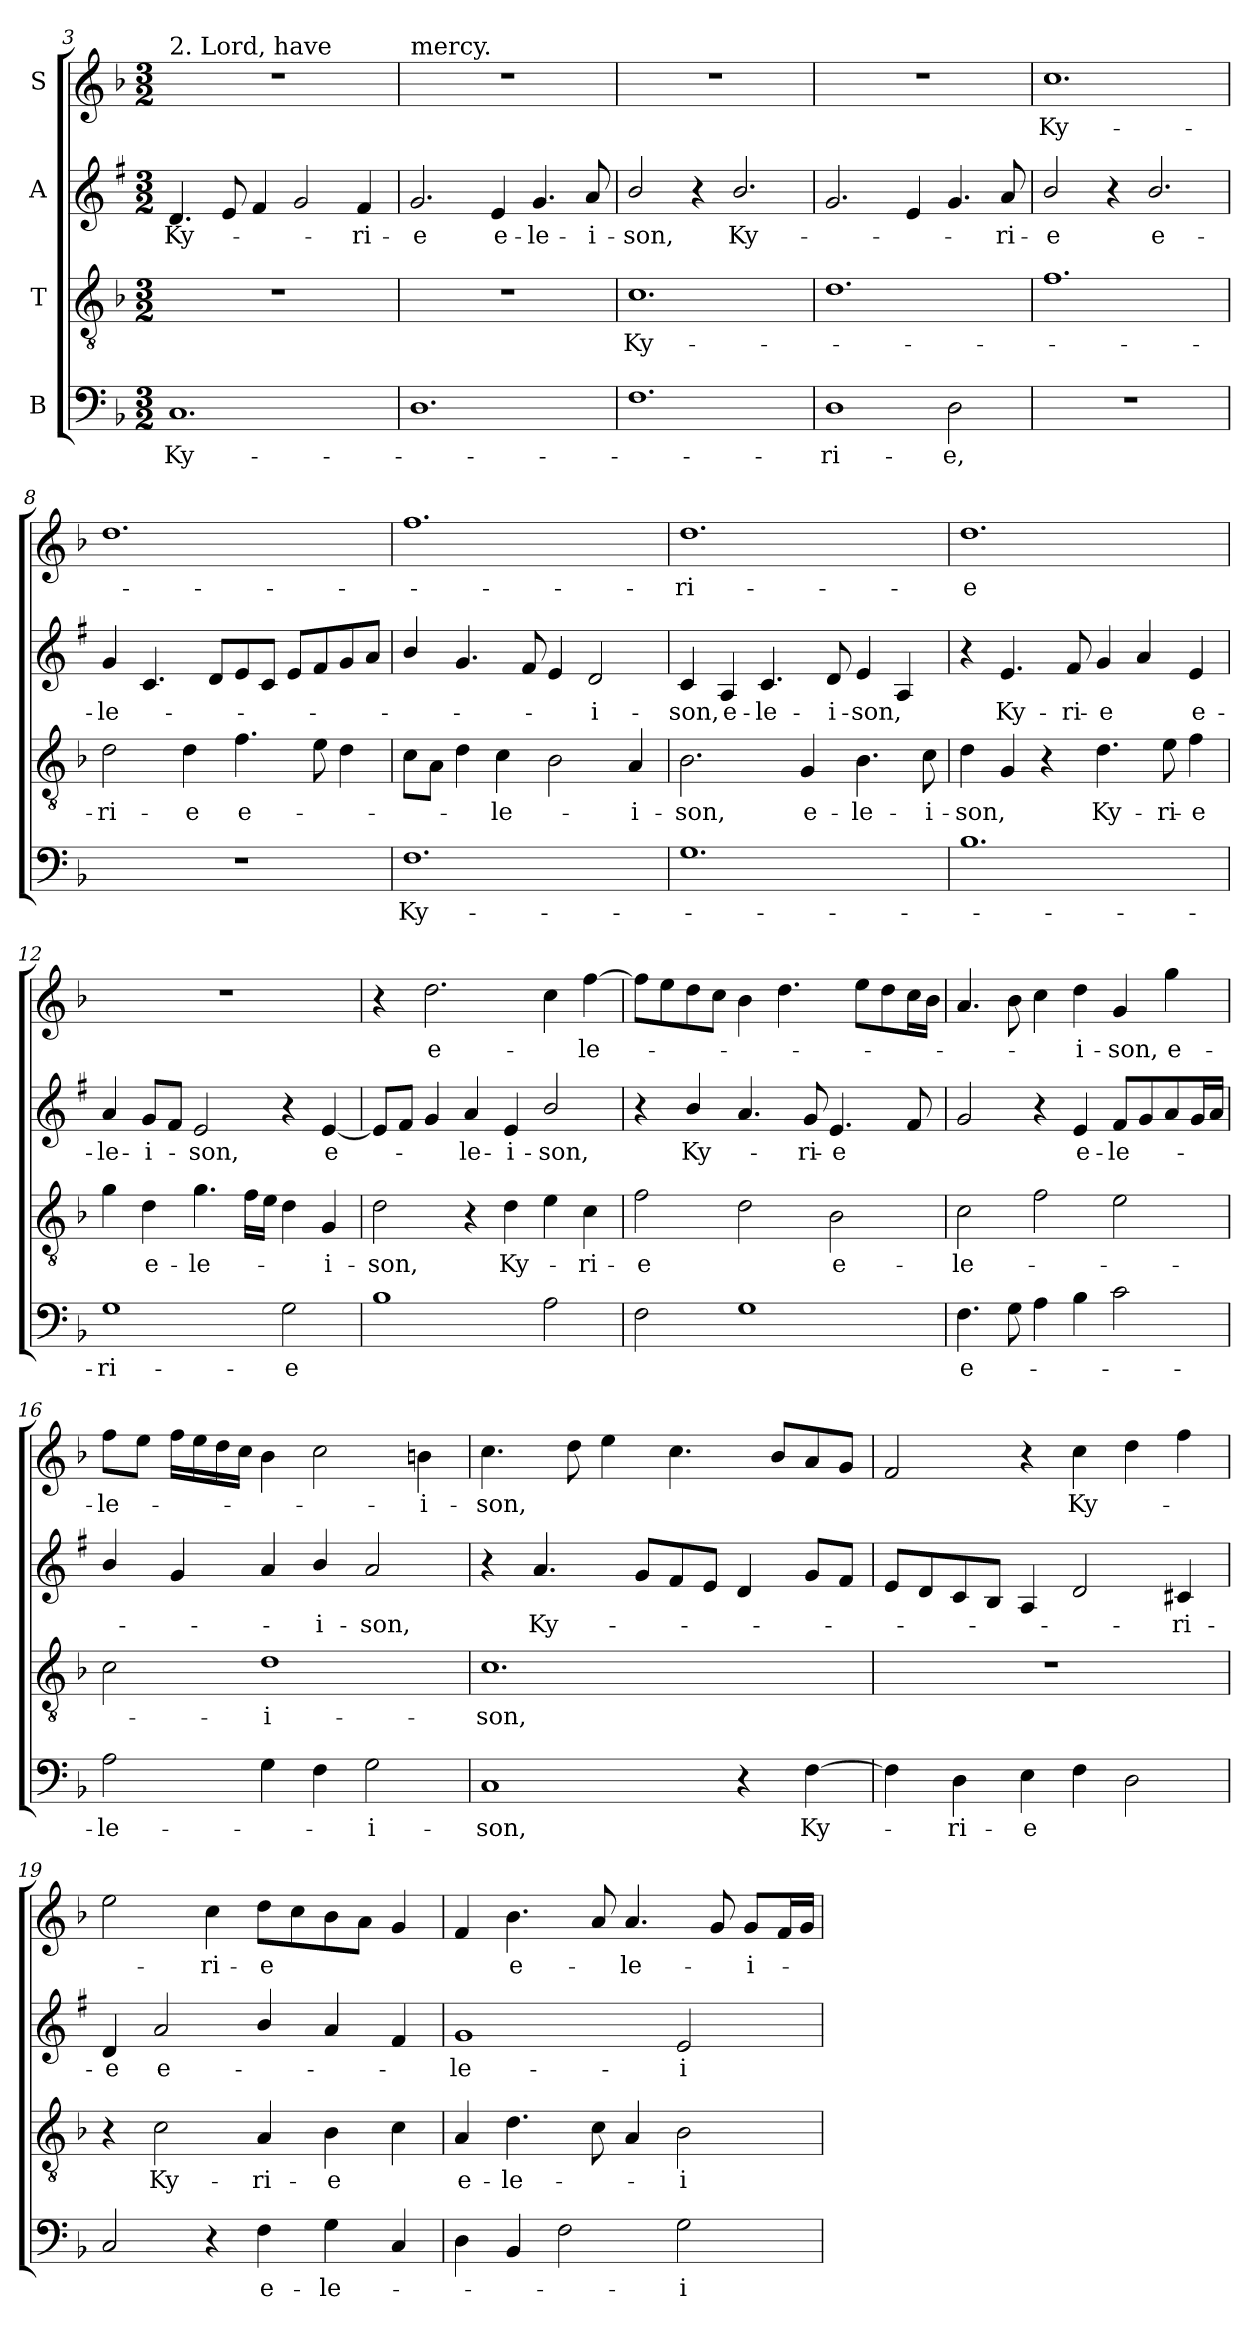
**kern	**text	**kern	**text	**kern	**text	**kern	**text
*part4	*part4	*part3	*part3	*part2	*part2	*part1	*part1
*staff4	*staff4	*staff3	*staff3	*staff2	*staff2	*staff1	*staff1
*I"B	*	*I"T	*	*I"A	*	*I"S	*
*clefF4	*	*clefGv2	*	*clefG2	*	*clefG2	*
*	*	*	*	*ITrd1c2	*	*	*
*k[b-]	*	*k[b-]	*	*k[b-]	*	*k[b-]	*
*F:	*	*F:	*	*F:	*	*F:	*
*M3/2	*	*M3/2	*	*M3/2	*	*M3/2	*
=3	=3	=3	=3	=3	=3	=3	=3
!	!	!	!	!	!	!LO:TX:a:t=2. Lord, have	!
!	!LO:LY:b	!	!	!	!LO:LY:b	!	!
1.C	Ky-	1.r	.	4.c/	Ky-	1.r	.
.	.	.	.	8d/	.	.	.
.	.	.	.	4e/	.	.	.
.	.	.	.	2f/	.	.	.
!	!	!	!	!	!LO:LY:b	!	!
.	.	.	.	4e/	-ri-	.	.
=4	=4	=4	=4	=4	=4	=4	=4
!	!	!	!	!	!	!LO:TX:a:t=mercy.	!
!	!	!	!	!	!LO:LY:b	!	!
1.D	.	1.r	.	2.f/	-e	1.r	.
!	!	!	!	!	!LO:LY:b	!	!
.	.	.	.	4d/	e-	.	.
!	!	!	!	!	!LO:LY:b	!	!
.	.	.	.	4.f/	-le-	.	.
!	!	!	!	!	!LO:LY:b	!	!
.	.	.	.	8g/	-i-	.	.
=5	=5	=5	=5	=5	=5	=5	=5
!	!	!	!LO:LY:b	!	!LO:LY:b	!	!
1.F	.	1.c	Ky-	2a/	-son,	1.r	.
.	.	.	.	4r	.	.	.
!	!	!	!	!	!LO:LY:b	!	!
.	.	.	.	2.a/	Ky-	.	.
=6	=6	=6	=6	=6	=6	=6	=6
!	!LO:LY:b	!	!	!	!	!	!
1D	-ri-	1.d	.	2.f/	.	1.r	.
.	.	.	.	4d/	.	.	.
!	!LO:LY:b	!	!	!	!	!	!
2D\	-e,	.	.	4.f/	.	.	.
!	!	!	!	!	!LO:LY:b	!	!
.	.	.	.	8g/	-ri-	.	.
!!LO:LB:g=z
=7	=7	=7	=7	=7	=7	=7	=7
!	!	!	!	!	!LO:LY:b	!	!LO:LY:b
1.r	.	1.f	.	2a/	-e	1.cc	Ky-
.	.	.	.	4r	.	.	.
!	!	!	!	!	!LO:LY:b	!	!
.	.	.	.	2.a/	e-	.	.
=8	=8	=8	=8	=8	=8	=8	=8
!	!	!	!LO:LY:b	!	!LO:LY:b	!	!
1.r	.	2d\	-ri-	4f/	-le-	1.dd	.
.	.	.	.	4.B-/	.	.	.
!	!	!	!LO:LY:b	!	!	!	!
.	.	4d\	-e	.	.	.	.
.	.	.	.	8c/L	.	.	.
!	!	!	!LO:LY:b	!	!	!	!
.	.	4.f\	e-	8d/	.	.	.
.	.	.	.	8B-/J	.	.	.
.	.	.	.	8d/L	.	.	.
.	.	8e\	.	8e/	.	.	.
.	.	4d\	.	8f/	.	.	.
.	.	.	.	8g/J	.	.	.
=9	=9	=9	=9	=9	=9	=9	=9
!	!LO:LY:b	!	!	!	!	!	!
1.F	Ky-	8c\L	.	4a/	.	1.ff	.
.	.	8A\J	.	.	.	.	.
.	.	4d\	.	4.f/	.	.	.
!	!	!	!LO:LY:b	!	!	!	!
.	.	4c\	-le-	.	.	.	.
.	.	.	.	8e/	.	.	.
.	.	2B-\	.	4d/	.	.	.
!	!	!	!	!	!LO:LY:b	!	!
.	.	.	.	2c/	-i-	.	.
!	!	!	!LO:LY:b	!	!	!	!
.	.	4A/	-i-	.	.	.	.
=10	=10	=10	=10	=10	=10	=10	=10
!	!	!	!LO:LY:b	!	!LO:LY:b	!	!LO:LY:b
1.G	.	2.B-\	-son,	4B-/	-son,	1.dd	-ri-
!	!	!	!	!	!LO:LY:b	!	!
.	.	.	.	4G/	e-	.	.
!	!	!	!	!	!LO:LY:b	!	!
.	.	.	.	4.B-/	-le-	.	.
!	!	!	!LO:LY:b	!	!	!	!
.	.	4G/	e-	.	.	.	.
!	!	!	!	!	!LO:LY:b	!	!
.	.	.	.	8c/	-i-	.	.
!	!	!	!LO:LY:b	!	!LO:LY:b	!	!
.	.	4.B-\	-le-	4d/	-son,	.	.
.	.	.	.	4G/	.	.	.
!	!	!	!LO:LY:b	!	!	!	!
.	.	8c\	-i-	.	.	.	.
!!LO:PB:g=z
=11	=11	=11	=11	=11	=11	=11	=11
!	!	!	!LO:LY:b	!	!	!	!LO:LY:b
1.B-	.	4d\	-son,	4r	.	1.dd	-e
!	!	!	!	!	!LO:LY:b	!	!
.	.	4G/	.	4.d/	Ky-	.	.
.	.	4r	.	.	.	.	.
!	!	!	!	!	!LO:LY:b	!	!
.	.	.	.	8e/	-ri-	.	.
!	!	!	!LO:LY:b	!	!LO:LY:b	!	!
.	.	4.d\	Ky-	4f/	-e	.	.
.	.	.	.	4g/	.	.	.
!	!	!	!LO:LY:b	!	!	!	!
.	.	8e\	-ri-	.	.	.	.
!	!	!	!LO:LY:b	!	!LO:LY:b	!	!
.	.	4f\	-e	4d/	e-	.	.
=12	=12	=12	=12	=12	=12	=12	=12
!	!LO:LY:b	!	!	!	!LO:LY:b	!	!
1G	-ri-	4g\	.	4g/	-le-	1.r	.
!	!	!	!LO:LY:b	!	!LO:LY:b	!	!
.	.	4d\	e-	8f/L	-i-	.	.
.	.	.	.	8e/J	.	.	.
!	!	!	!LO:LY:b	!	!LO:LY:b	!	!
.	.	4.g\	-le-	2d/	-son,	.	.
.	.	16f\LL	.	.	.	.	.
.	.	16e\JJ	.	.	.	.	.
!	!LO:LY:b	!	!	!	!	!	!
2G\	-e	4d\	.	4r	.	.	.
!	!	!	!LO:LY:b	!	!LO:LY:b	!	!
.	.	4G/	-i-	[4d/	e-	.	.
=13	=13	=13	=13	=13	=13	=13	=13
!	!	!	!LO:LY:b	!	!	!	!
1B-	.	2d\	-son,	8d/L]	.	4r	.
.	.	.	.	8e/J	.	.	.
!	!	!	!	!	!	!	!LO:LY:b
.	.	.	.	4f/	.	2.dd\	e-
!	!	!	!	!	!LO:LY:b	!	!
.	.	4r	.	4g/	-le-	.	.
!	!	!	!LO:LY:b	!	!LO:LY:b	!	!
.	.	4d\	Ky-	4d/	-i-	.	.
!	!	!	!	!	!LO:LY:b	!	!
2A\	.	4e\	.	2a/	-son,	4cc\	.
!	!	!	!LO:LY:b	!	!	!	!LO:LY:b
.	.	4c\	-ri-	.	.	[4ff\	-le-
!!LO:LB:g=z
=14	=14	=14	=14	=14	=14	=14	=14
!	!	!	!LO:LY:b	!	!	!	!
2F\	.	2f\	-e	4r	.	8ff\L]	.
.	.	.	.	.	.	8ee\	.
!	!	!	!	!	!LO:LY:b	!	!
.	.	.	.	4a/	Ky-	8dd\	.
.	.	.	.	.	.	8cc\J	.
1G	.	2d\	.	4.g/	.	4b-\	.
.	.	.	.	.	.	4.dd\	.
!	!	!	!	!	!LO:LY:b	!	!
.	.	.	.	8f/	-ri-	.	.
!	!	!	!LO:LY:b	!	!LO:LY:b	!	!
.	.	2B-\	e-	4.d/	-e	.	.
.	.	.	.	.	.	8ee\L	.
.	.	.	.	.	.	8dd\	.
.	.	.	.	8e/	.	16cc\L	.
.	.	.	.	.	.	16b-\JJ	.
=15	=15	=15	=15	=15	=15	=15	=15
!	!LO:LY:b	!	!LO:LY:b	!	!	!	!
4.F\	e-	2c\	-le-	2f/	.	4.a/	.
8G\	.	.	.	.	.	8b-\	.
4A\	.	2f\	.	4r	.	4cc\	.
!	!	!	!	!	!LO:LY:b	!	!LO:LY:b
4B-\	.	.	.	4d/	e-	4dd\	-i-
!	!	!	!	!	!LO:LY:b	!	!LO:LY:b
2c\	.	2e\	.	8e/L	-le-	4g/	-son,
.	.	.	.	8f/	.	.	.
!	!	!	!	!	!	!	!LO:LY:b
.	.	.	.	8g/	.	4gg\	e-
.	.	.	.	16f/L	.	.	.
.	.	.	.	16g/JJ	.	.	.
=16	=16	=16	=16	=16	=16	=16	=16
!	!LO:LY:b	!	!	!	!	!	!LO:LY:b
2A\	-le-	2c\	.	4a/	.	8ff\L	-le-
.	.	.	.	.	.	8ee\J	.
.	.	.	.	4f/	.	16ff\LL	.
.	.	.	.	.	.	16ee\	.
.	.	.	.	.	.	16dd\	.
.	.	.	.	.	.	16cc\JJ	.
!	!	!	!LO:LY:b	!	!	!	!
4G\	.	1d	-i-	4g/	.	4b-\	.
!	!	!	!	!	!LO:LY:b	!	!
4F\	.	.	.	4a/	-i-	2cc\	.
!	!LO:LY:b	!	!	!	!LO:LY:b	!	!
2G\	-i-	.	.	2g/	-son,	.	.
!	!	!	!	!	!	!	!LO:LY:b
.	.	.	.	.	.	4b\	-i-
!!LO:PB:g=z
=17	=17	=17	=17	=17	=17	=17	=17
!	!LO:LY:b	!	!LO:LY:b	!	!	!	!LO:LY:b
1C	-son,	1.c	-son,	4r	.	4.cc\	-son,
!	!	!	!	!	!LO:LY:b	!	!
.	.	.	.	4.g/	Ky-	.	.
.	.	.	.	.	.	8dd\	.
.	.	.	.	.	.	4ee\	.
.	.	.	.	8f/L	.	.	.
.	.	.	.	8e/	.	4.cc\	.
.	.	.	.	8d/J	.	.	.
4r	.	.	.	4c/	.	.	.
.	.	.	.	.	.	8b-/L	.
!	!LO:LY:b	!	!	!	!	!	!
[4F\	Ky-	.	.	8f/L	.	8a/	.
.	.	.	.	8e/J	.	8g/J	.
=18	=18	=18	=18	=18	=18	=18	=18
4F\]	.	1.r	.	8d/L	.	2f/	.
.	.	.	.	8c/	.	.	.
!	!LO:LY:b	!	!	!	!	!	!
4D\	-ri-	.	.	8B-/	.	.	.
.	.	.	.	8A/J	.	.	.
!	!LO:LY:b	!	!	!	!	!	!
4E\	-e	.	.	4G/	.	4r	.
!	!	!	!	!	!	!	!LO:LY:b
4F\	.	.	.	2c/	.	4cc\	Ky-
2D\	.	.	.	.	.	4dd\	.
!	!	!	!	!	!LO:LY:b	!	!
.	.	.	.	4B/	-ri-	4ff\	.
=19	=19	=19	=19	=19	=19	=19	=19
!	!	!	!	!	!LO:LY:b	!	!
2C/	.	4r	.	4c/	-e	2ee\	.
!	!	!	!LO:LY:b	!	!LO:LY:b	!	!
.	.	2c\	Ky-	2g/	e-	.	.
!	!	!	!	!	!	!	!LO:LY:b
4r	.	.	.	.	.	4cc\	-ri-
!	!LO:LY:b	!	!LO:LY:b	!	!	!	!LO:LY:b
4F\	e-	4A/	-ri-	4a/	.	8dd\L	-e
.	.	.	.	.	.	8cc\	.
!	!LO:LY:b	!	!LO:LY:b	!	!	!	!
4G\	-le-	4B-\	-e	4g/	.	8b-\	.
.	.	.	.	.	.	8a\J	.
4C/	.	4c\	.	4e/	.	4g/	.
!!LO:LB:g=z
=20	=20	=20	=20	=20	=20	=20	=20
!	!	!	!LO:LY:b	!	!LO:LY:b	!	!
4D\	.	4A/	e-	1f	-le-	4f/	.
!	!	!	!LO:LY:b	!	!	!	!LO:LY:b
4BB-/	.	4.d\	-le-	.	.	4.b-\	e-
2F\	.	.	.	.	.	.	.
.	.	8c\	.	.	.	8a/	.
!	!	!	!	!	!	!	!LO:LY:b
.	.	4A/	.	.	.	4.a/	-le-
!	!LO:LY:b	!	!LO:LY:b	!	!LO:LY:b	!	!
2G\	-i-	2B-\	-i-	2d/	-i-	.	.
.	.	.	.	.	.	8g/	.
!	!	!	!	!	!	!	!LO:LY:b
.	.	.	.	.	.	8g/L	-i-
.	.	.	.	.	.	16f/L	.
.	.	.	.	.	.	16g/JJ	.
=	=	=	=	=	=	=	=
*-	*-	*-	*-	*-	*-	*-	*-
